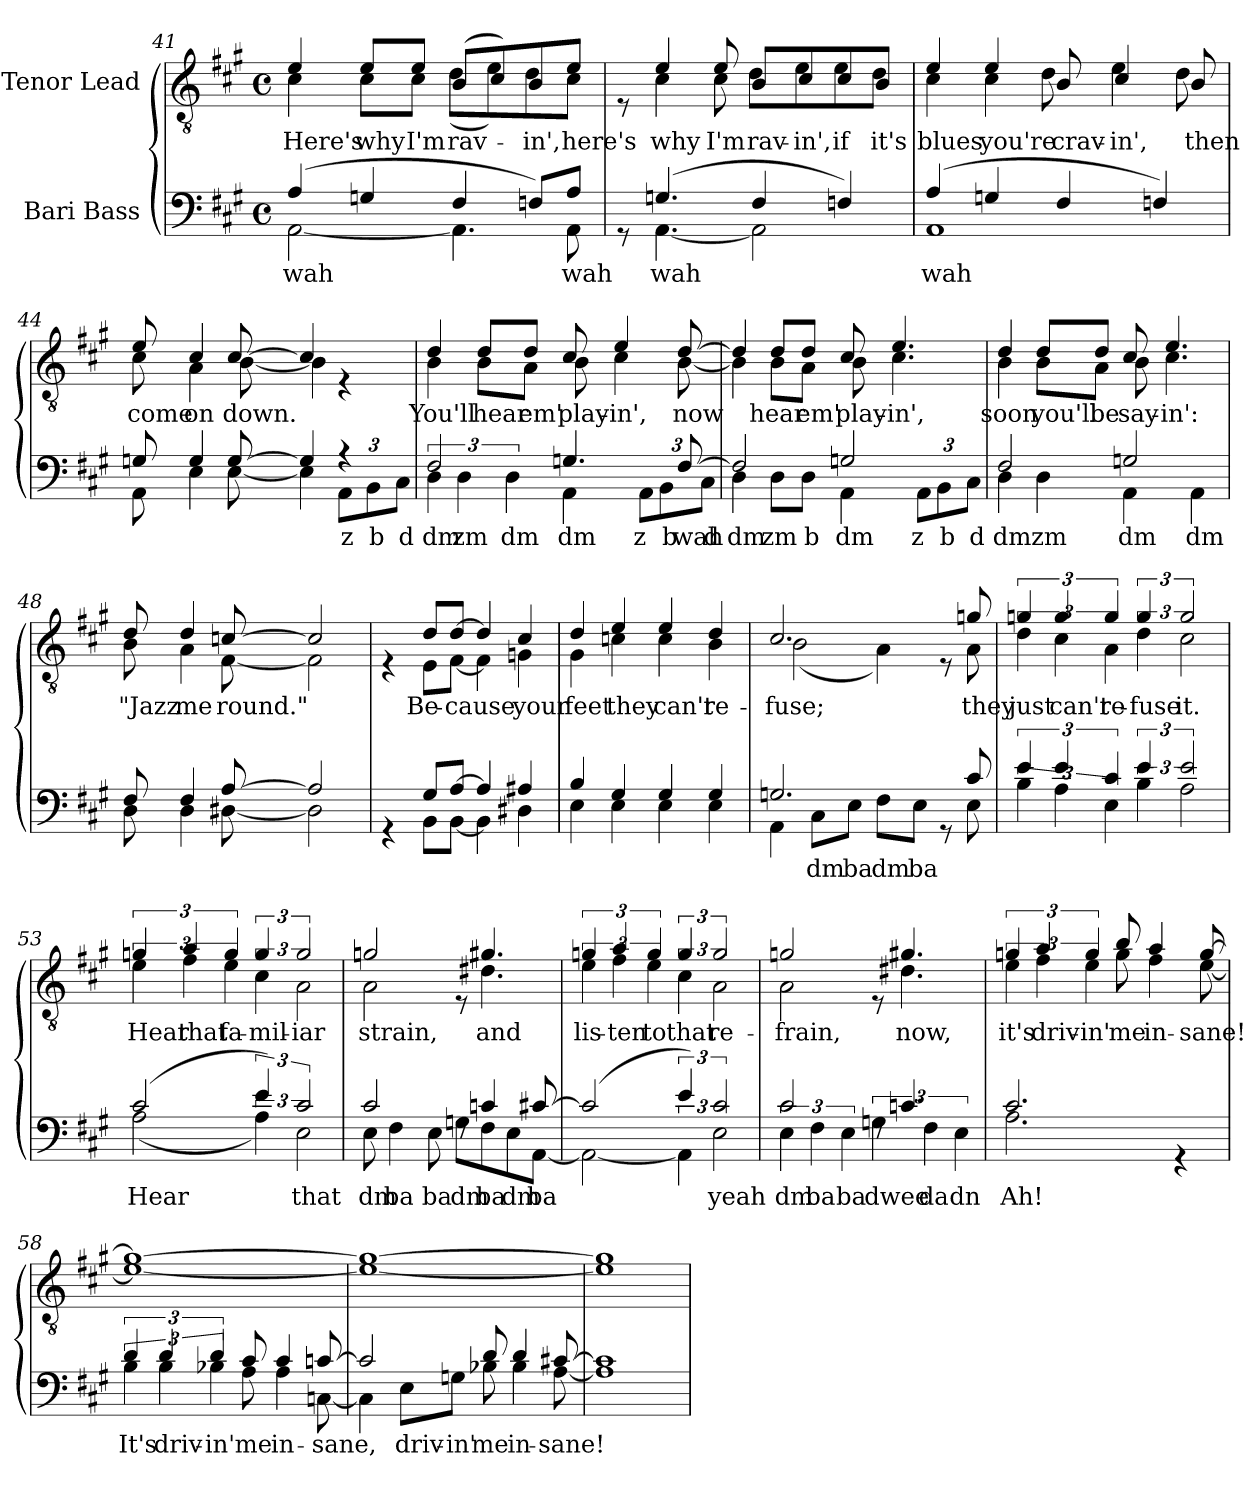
**kern	**text	**kern	**text
*part2	*part2	*part1	*part1
*staff2	*staff2	*staff1	*staff1
*I"Bari Bass	*	*I"Tenor Lead	*
!!LO:PB:g=z
*clefF4	*	*clefGv2	*
*k[f#c#g#]	*	*k[f#c#g#]	*
*M4/4	*	*M4/4	*
*met(c)	*	*met(c)	*
=41	=41	=41	=41
*^	*	*	*
!	!	!LO:LY:b	!	!LO:LY:b
*	*	*	*^	*
(4A/	[2AA\	wah	4e/	4c#\	Here's
!	!	!	!	!	!LO:LY:b
4Gn/	.	.	8e/L	8c#\L	why
!	!	!	!	!	!LO:LY:b
.	.	.	8e/J	8c#\J	I'm
!	!	!	!	!	!LO:LY:b
4F#/	4.AA\]	.	(8B/L	(8d\L	rav-
.	.	.	8c#/)	8e\)	.
!	!	!	!	!	!LO:LY:b
8Fn/L)	.	.	8B/	8d\	-in',
!	!	!LO:LY:b	!	!	!LO:LY:b
8A/J	8AA\	wah	8e/J	8c#\J	here's
=42	=42	=42	=42	=42	=42
8rGG	8ryy	.	8rE	8ryy	.
!	!	!LO:LY:b	!	!	!LO:LY:b
(4.Gn/	[4.AA\	wah	4e/	4c#\	why
!	!	!	!	!	!LO:LY:b
.	.	.	8e/	8c#\	I'm
!	!	!	!	!	!LO:LY:b
4F#/	2AA\]	.	8B/L	8d\L	rav-
!	!	!	!	!	!LO:LY:b
.	.	.	8c#/	8e\	-in',
!	!	!	!	!	!LO:LY:b
4Fn/)	.	.	8c#/	8e\	if
!	!	!	!	!	!LO:LY:b
.	.	.	8B/J	8d\J	it's
=43	=43	=43	=43	=43	=43
!	!	!LO:LY:b	!	!	!LO:LY:b
(4A/	1AA	wah	4e/	4c#\	blues
!	!	!	!	!	!LO:LY:b
4Gn/	.	.	4e/	4c#\	you're
!	!	!	!	!	!LO:LY:b
4F#/	.	.	8B/	8d\	crav-
!	!	!	!	!	!LO:LY:b
.	.	.	4c#/	4e\	-in',
4Fn/)	.	.	.	.	.
!	!	!	!	!	!LO:LY:b
.	.	.	8B/	8d\	then
!!LO:LB:g=z	!!
=44	=44	=44	=44	=44	=44
!	!	!	!	!	!LO:LY:b
8Gn/	8AA\	.	8e/	8c#\	come
!	!	!	!	!	!LO:LY:b
4G/	4E\	.	4c#/	4A\	on
!	!	!	!	!	!LO:LY:b
[8G/	[8E\	.	[8c#/	[8B\	down.
4G/]	4E\]	.	4c#/]	4B\]	.
*	*Xbrackettup	*	*	*	*
!	!	!LO:LY:b	!	!	!
4r	12AA\L	z	4rE	4ryy	.
!	!	!LO:LY:b	!	!	!
.	12BB\	b	.	.	.
!	!	!LO:LY:b	!	!	!
.	12C#\J	d	.	.	.
=45	=45	=45	=45	=45	=45
!	!	!LO:LY:b	!	!	!
*	*brackettup	*	*	*	*
!	!	!LO:LY:b	!	!	!LO:LY:b
2F#/	6D\	dm	4d/	4B\	You'll
!	!	!LO:LY:b	!	!	!
.	6D\	zm	.	.	.
!	!	!	!	!	!LO:LY:b
.	.	.	8d/L	8B\L	hear
!	!	!LO:LY:b	!	!	!
.	6D\	dm	.	.	.
!	!	!	!	!	!LO:LY:b
.	.	.	8d/J	8A\J	em'
!	!	!LO:LY:b	!	!	!
!	!	!LO:LY:b	!	!	!LO:LY:b
4.Gn/	4AA\	dm	8c#/	8B\	play-
!	!	!	!	!	!LO:LY:b
.	.	.	4e/	4c#\	-in',
*	*Xbrackettup	*	*	*	*
!	!	!LO:LY:b	!	!	!
.	12AA\L	z	.	.	.
!	!	!LO:LY:b	!	!	!
.	12BB\	b	.	.	.
!	!	!LO:LY:b	!	!	!LO:LY:b
[8F#/	.	wah	[8d/	[8B\	now
!	!	!LO:LY:b	!	!	!
.	12C#\J	d	.	.	.
=46	=46	=46	=46	=46	=46
!	!	!LO:LY:b	!	!	!
2F#/]	4D\	dm	4d/]	4B\]	.
!	!	!LO:LY:b	!	!	!LO:LY:b
.	8D\L	zm	8d/L	8B\L	hear
!	!	!LO:LY:b	!	!	!LO:LY:b
.	8D\J	b	8d/J	8A\J	em'
!	!	!LO:LY:b	!	!	!
!	!	!LO:LY:b	!	!	!LO:LY:b
2Gn/	4AA\	dm	8c#/	8B\	play-
!	!	!	!	!	!LO:LY:b
.	.	.	4.e/	4.c#\	-in',
!	!	!LO:LY:b	!	!	!
.	12AA\L	z	.	.	.
!	!	!LO:LY:b	!	!	!
.	12BB\	b	.	.	.
!	!	!LO:LY:b	!	!	!
.	12C#\J	d	.	.	.
!!LO:LB:g=z	!!
=47	=47	=47	=47	=47	=47
!	!	!LO:LY:b	!	!	!
!	!	!LO:LY:b	!	!	!LO:LY:b
2F#/	4D\	dm	4d/	4B\	soon
!	!	!LO:LY:b	!	!	!LO:LY:b
.	4D\	zm	8d/L	8B\L	you'll
!	!	!	!	!	!LO:LY:b
.	.	.	8d/J	8A\J	be
!	!	!LO:LY:b	!	!	!
!	!	!LO:LY:b	!	!	!LO:LY:b
2Gn/	4AA\	dm	8c#/	8B\	say-
!	!	!	!	!	!LO:LY:b
.	.	.	4.e/	4.c#\	-in':
!	!	!LO:LY:b	!	!	!
.	4AA\	dm	.	.	.
=48	=48	=48	=48	=48	=48
!	!	!	!	!	!LO:LY:b
8F#/	8D\	.	8d/	8B\	"Jazz
!	!	!	!	!	!LO:LY:b
4F#/	4D\	.	4d/	4A\	me
!	!	!	!	!	!LO:LY:b
[8A/	[8D#X\	.	[8cn/	[8F#\	round."
2A/]	2D#\]	.	2c/]	2F#\]	.
=49	=49	=49	=49	=49	=49
4rGG	4ryy	.	4rE	4ryy	.
!	!	!	!	!	!LO:LY:b
8G#/L	8BB\L	.	8d/L	8E\L	Be-
!	!	!	!	!	!LO:LY:b
[8A/J	[8BB\J	.	[8d/J	[8F#\J	-cause
4A/]	4BB\]	.	4d/]	4F#\]	.
!	!	!	!	!	!LO:LY:b
4A#X/	4D#X\	.	4c#/	4Gn\	your
=50	=50	=50	=50	=50	=50
!	!	!	!	!	!LO:LY:b
4B/	4E\	.	4d/	4G#\	feet
!	!	!	!	!	!LO:LY:b
4G#/	4E\	.	4e/	4cn\	they
!	!	!	!	!	!LO:LY:b
4G#/	4E\	.	4e/	4c\	can't
!	!	!	!	!	!LO:LY:b
4G#/	4E\	.	4d/	4B\	re-
!!LO:LB:g=z	!!
=51	=51	=51	=51	=51	=51
!	!	!	!	!	!LO:LY:b
2.Gn/	4AA\	.	2.c#/	(2B\	-fuse;
!	!	!LO:LY:b	!	!	!
.	8C#\L	dm	.	.	.
!	!	!LO:LY:b	!	!	!
.	8E\J	ba	.	.	.
!	!	!LO:LY:b	!	!	!
.	8F#\L	dm	.	4A\)	.
!	!	!LO:LY:b	!	!	!
.	8E\J	ba	.	.	.
8rGG	8ryy	.	8rE	8ryy	.
!	!	!	!	!	!LO:LY:b
8c#/	8E\	.	8gn/	8A\	they
=52	=52	=52	=52	=52	=52
*brackettup	*	*	*	*	*
!	!	!	!	!	!LO:LY:b
6e/	6B\	.	6gn/	6d\	just
!	!	!	!	!	!LO:LY:b
6e/	6A\	.	6g/	6c#\	can't
!	!	!	!	!	!LO:LY:b
6c#/	6E\	.	6g/	6A\	re-
!	!	!	!	!	!LO:LY:b
6e/	6B\	.	6g/	6d\	-fuse
!	!	!	!	!	!LO:LY:b
3e/	3A\	.	3g/	3c#\	it.
=53	=53	=53	=53	=53	=53
!	!	!LO:LY:b	!	!	!LO:LY:b
(2c#/	(2A\	Hear	6gn/	6e\	Hear
!	!	!	!	!	!LO:LY:b
.	.	.	6a/	6f#\	that
!	!	!	!	!	!LO:LY:b
.	.	.	6g/	6e\	fa-
!	!	!	!	!	!LO:LY:b
6e/)	6A\)	.	6g/	6c#\	-mil-
!	!	!LO:LY:b	!	!	!LO:LY:b
3c#/	3E\	that	3g/	3A\	-iar
!!LO:PB:g=z	!!
=54	=54	=54	=54	=54	=54
!	!	!LO:LY:b	!	!	!
!	!	!LO:LY:b	!	!	!LO:LY:b
2c#/	8E\	dm	2gn/	2A\	strain,
!	!	!LO:LY:b	!	!	!
.	4F#\	ba	.	.	.
!	!	!LO:LY:b	!	!	!
.	8E\	ba	.	.	.
!	!	!LO:LY:b	!	!	!
8rF	8Gn\L	dm	8rE	8ryy	.
!	!	!LO:LY:b	!	!	!
!	!	!LO:LY:b	!	!	!LO:LY:b
4cn/	8F#\	ba	4.g#X/	4.d#X\	and
!	!	!LO:LY:b	!	!	!
.	8E\	dm	.	.	.
!	!	!LO:LY:b	!	!	!
!	!	!LO:LY:b	!	!	!
[8c#X/	[8AA\J	ba	.	.	.
=55	=55	=55	=55	=55	=55
!	!	!	!	!	!LO:LY:b
(2c#/]	2AA\_	.	6gn/	6e\	lis-
!	!	!	!	!	!LO:LY:b
.	.	.	6a/	6f#\	-ten
!	!	!	!	!	!LO:LY:b
.	.	.	6g/	6e\	to
!	!	!	!	!	!LO:LY:b
6e/)	6AA\]	.	6g/	6c#\	that
!	!	!LO:LY:b	!	!	!
!	!	!LO:LY:b	!	!	!LO:LY:b
3c#/	3E\	yeah	3g/	3A\	re-
=56	=56	=56	=56	=56	=56
!	!	!LO:LY:b	!	!	!LO:LY:b
2c#/	6E\	dm	2gn/	2A\	-frain,
!	!	!LO:LY:b	!	!	!
.	6F#\	ba	.	.	.
!	!	!LO:LY:b	!	!	!
.	6E\	ba	.	.	.
!	!	!LO:LY:b	!	!	!
8rF	6Gn\	dwee	8rE	8ryy	.
!	!	!	!	!	!LO:LY:b
4.cn/	.	.	4.g#X/	4.d#X\	now,
!	!	!LO:LY:b	!	!	!
.	6F#\	da	.	.	.
!	!	!LO:LY:b	!	!	!
.	6E\	dn	.	.	.
!!LO:LB:g=z	!!
=57	=57	=57	=57	=57	=57
!	!	!LO:LY:b	!	!	!
!	!	!LO:LY:b	!	!	!LO:LY:b
2.c#/	2.A\	Ah!	6gn/	6e\	it's
!	!	!	!	!	!LO:LY:b
.	.	.	6a/	6f#\	driv-
!	!	!	!	!	!LO:LY:b
.	.	.	6g/	6e\	-in'
!	!	!	!	!	!LO:LY:b
.	.	.	8b/	8g\	me
!	!	!	!	!	!LO:LY:b
.	.	.	4a/	4f#\	in-
4rGG	4ryy	.	.	.	.
!	!	!	!	!	!LO:LY:b
.	.	.	[8g/	[8e\	-sane!
=58	=58	=58	=58	=58	=58
!	!	!LO:LY:b	!	!	!
!	!	!LO:LY:b	!	!	!
6d/	6B\	It's	1g_	1e_	.
!	!	!LO:LY:b	!	!	!
!	!	!LO:LY:b	!	!	!
6d/	6B\	driv-	.	.	.
!	!	!LO:LY:b	!	!	!
!	!	!LO:LY:b	!	!	!
6d/	6B-X\	-in'	.	.	.
!	!	!LO:LY:b	!	!	!
!	!	!LO:LY:b	!	!	!
8c#/	8A\	me	.	.	.
!	!	!LO:LY:b	!	!	!
!	!	!LO:LY:b	!	!	!
4c#/	4A\	in-	.	.	.
!	!	!LO:LY:b	!	!	!
!	!	!LO:LY:b	!	!	!
[8cn/	[8Cn\	-sane,	.	.	.
=59	=59	=59	=59	=59	=59
2c/]	4C\]	.	1g_	1e_	.
!	!	!LO:LY:b	!	!	!
.	8E\L	driv-	.	.	.
!	!	!LO:LY:b	!	!	!
.	8Gn\J	-in'	.	.	.
!	!	!LO:LY:b	!	!	!
!	!	!LO:LY:b	!	!	!
8d/	8B-X\	me	.	.	.
!	!	!LO:LY:b	!	!	!
!	!	!LO:LY:b	!	!	!
4d/	4B-\	in-	.	.	.
!	!	!LO:LY:b	!	!	!
!	!	!LO:LY:b	!	!	!
[8c#X/	[8A\	-sane!	.	.	.
=60	=60	=60	=60	=60	=60
1c#]	1A]	.	1g]	1e]	.
*v	*v	*	*	*	*
*	*	*v	*v	*
=	=	=	=
*-	*-	*-	*-
